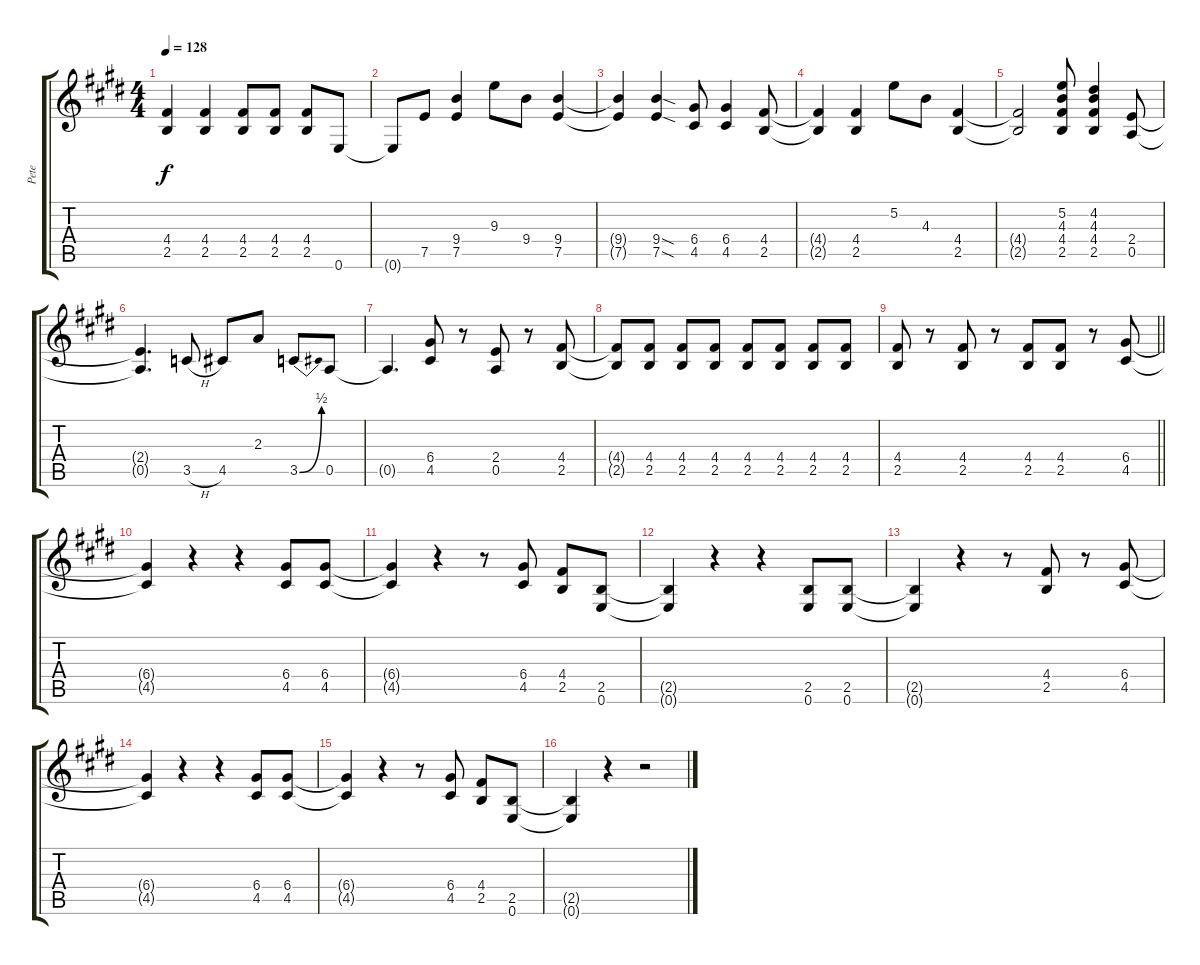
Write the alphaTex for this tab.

\track ("Pete" "Pete") {instrument distortionguitar}
\staff {score tabs}
\tuning (E4 B3 G3 D3 A2 E2) {hide}
\ts (4 4)
\tempo 128
\clef g2
\ks c#minor
(4.4{t} 2.5{t}).4{dy f} (4.4 2.5).4 (4.4 2.5).8 (4.4 2.5).8 (4.4 2.5).8 0.6.8 |
0.6{t}.8 7.5.8 (9.4 7.5).4 9.3.8 9.4.8 (9.4 7.5).4 |
(9.4{t} 7.5{t}).4 (9.4{sod} 7.5{sod}).4 (6.4 4.5).8 (6.4 4.5).4 (4.4 2.5).8 |
(4.4{t} 2.5{t}).4 (4.4 2.5).4 5.2.8 4.3.8 (4.4 2.5).4 |
(4.4{t} 2.5{t}).2 (5.2 4.3 4.4 2.5).8 (4.2 4.3 4.4 2.5).4 (2.4 0.5).8 |
(2.4{t} 0.5{t}).4{d} 3.5{h}.8 4.5.8 2.3.8 3.5{be (bend 0 0 60 2)}.8 0.5.8 |
0.5{t}.4{d} (6.4 4.5).8 r.8 (2.4 0.5).8 r.8 (4.4 2.5).8 |
(4.4{t} 2.5{t}).8 (4.4 2.5).8 (4.4 2.5).8 (4.4 2.5).8 (4.4 2.5).8 (4.4 2.5).8 (4.4 2.5).8 (4.4 2.5).8 |
\barLineRight lightlight
(4.4 2.5).8 r.8 (4.4 2.5).8 r.8 (4.4 2.5).8 (4.4 2.5).8 r.8 (6.4 4.5).8 |
(6.4{t} 4.5{t}).4 r.4 r.4 (6.4 4.5).8 (6.4 4.5).8 |
(6.4{t} 4.5{t}).4 r.4 r.8 (6.4 4.5).8 (4.4 2.5).8 (2.5 0.6).8 |
(2.5{t} 0.6{t}).4 r.4 r.4 (2.5 0.6).8 (2.5 0.6).8 |
(2.5{t} 0.6{t}).4 r.4 r.8 (4.4 2.5).8 r.8 (6.4 4.5).8 |
(6.4{t} 4.5{t}).4 r.4 r.4 (6.4 4.5).8 (6.4 4.5).8 |
(6.4{t} 4.5{t}).4 r.4 r.8 (6.4 4.5).8 (4.4 2.5).8 (2.5 0.6).8 |
(2.5{t} 0.6{t}).4 r.4 r.2
